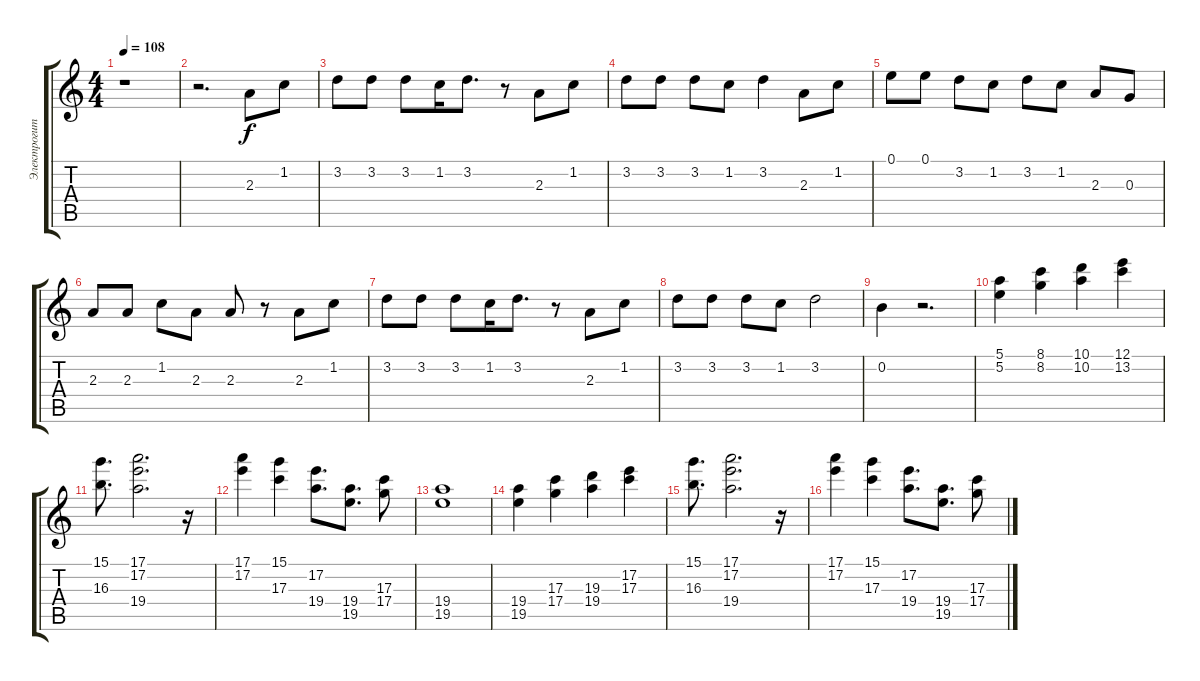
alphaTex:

\track ("Электрогитара" "Электрогит") {instrument distortionguitar}
\staff {score tabs}
\tuning (E4 B3 G3 D3 A2 E2) {hide}
\ts (4 4)
\tempo 108
\clef g2
\ks c
r.1{dy f} |
r.2{d} 2.3.8 1.2.8 |
3.2.8 3.2.8 3.2.8 1.2.16 3.2.8{d} r.8 2.3.8 1.2.8 |
3.2.8 3.2.8 3.2.8 1.2.8 3.2.4 2.3.8 1.2.8 |
0.1.8 0.1.8 3.2.8 1.2.8 3.2.8 1.2.8 2.3.8 0.3.8 |
2.3.8 2.3.8 1.2.8 2.3.8 2.3.8 r.8 2.3.8 1.2.8 |
3.2.8 3.2.8 3.2.8 1.2.16 3.2.8{d} r.8 2.3.8 1.2.8 |
3.2.8 3.2.8 3.2.8 1.2.8 3.2.2 |
0.2.4 r.2{d} |
(5.1 5.2).4 (8.1 8.2).4 (10.1 10.2).4 (12.1 13.2).4 |
(15.1 16.3).8{d} (17.1 17.2 19.4).2{d} r.16 |
(17.1 17.2).4 (15.1 17.3).4 (17.2 19.4).8{d} (19.4 19.5).8{d} (17.3 17.4).8 |
(19.4 19.5).1 |
(19.4 19.5).4 (17.3 17.4).4 (19.3 19.4).4 (17.2 17.3).4 |
(15.1 16.3).8{d} (17.1 17.2 19.4).2{d} r.16 |
(17.1 17.2).4 (15.1 17.3).4 (17.2 19.4).8{d} (19.4 19.5).8{d} (17.3 17.4).8
